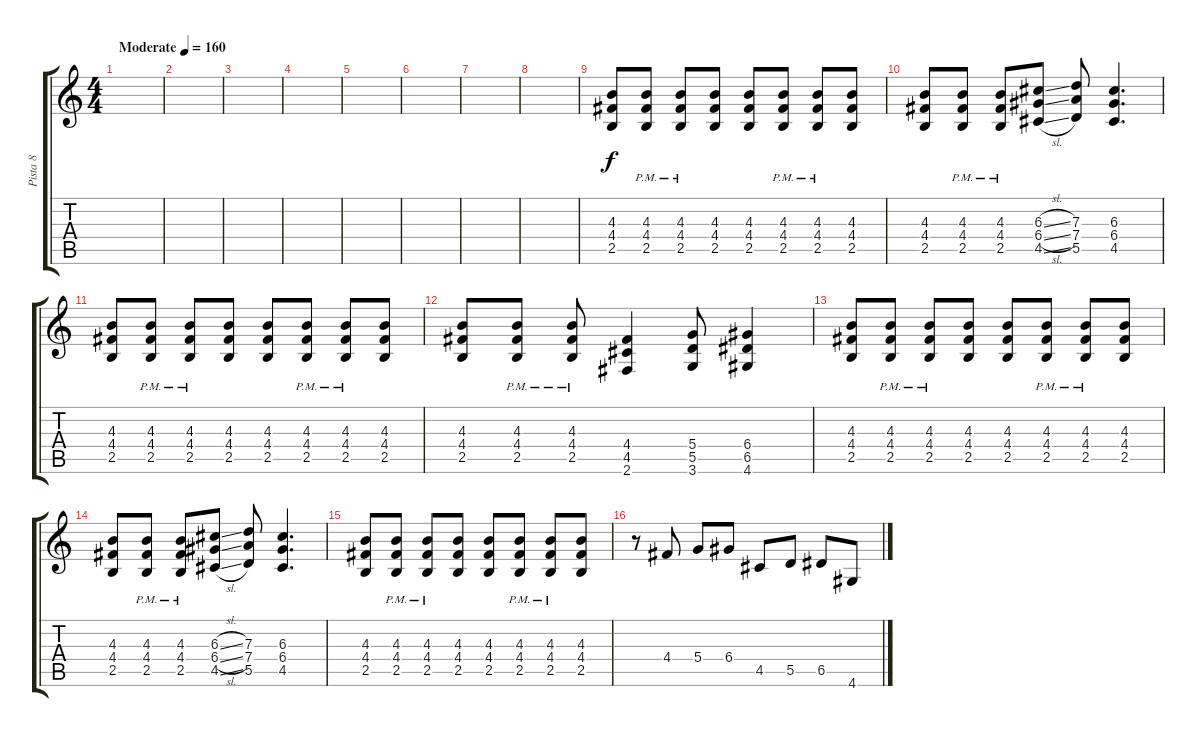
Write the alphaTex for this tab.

\track ("Pista 8" "Pista 8") {instrument distortionguitar}
\staff {score tabs}
\tuning (E4 B3 G3 D3 A2 E2) {hide}
\ts (4 4)
\tempo (160 "Moderate")
\clef g2
\ks c
|
|
|
|
|
|
|
|
(4.3 4.4 2.5).8 (4.3{pm} 4.4{pm} 2.5{pm}).8 (4.3{pm} 4.4{pm} 2.5{pm}).8 (4.3 4.4 2.5).8 (4.3 4.4 2.5).8 (4.3{pm} 4.4{pm} 2.5{pm}).8 (4.3{pm} 4.4{pm} 2.5{pm}).8 (4.3 4.4 2.5).8 |
(4.3 4.4 2.5).8 (4.3{pm} 4.4{pm} 2.5{pm}).8 (4.3{pm} 4.4{pm} 2.5{pm}).8 (6.3{sl} 6.4{sl} 4.5{sl}).8 (7.3 7.4 5.5).8 (6.3 6.4 4.5).4{d} |
(4.3 4.4 2.5).8 (4.3{pm} 4.4{pm} 2.5{pm}).8 (4.3{pm} 4.4{pm} 2.5{pm}).8 (4.3 4.4 2.5).8 (4.3 4.4 2.5).8 (4.3{pm} 4.4{pm} 2.5{pm}).8 (4.3{pm} 4.4{pm} 2.5{pm}).8 (4.3 4.4 2.5).8 |
(4.3 4.4 2.5).8 (4.3{pm} 4.4{pm} 2.5{pm}).8 (4.3{pm} 4.4{pm} 2.5{pm}).8 (4.4 4.5 2.6).4 (5.4 5.5 3.6).8 (6.4 6.5 4.6).4 |
(4.3 4.4 2.5).8 (4.3{pm} 4.4{pm} 2.5{pm}).8 (4.3{pm} 4.4{pm} 2.5{pm}).8 (4.3 4.4 2.5).8 (4.3 4.4 2.5).8 (4.3{pm} 4.4{pm} 2.5{pm}).8 (4.3{pm} 4.4{pm} 2.5{pm}).8 (4.3 4.4 2.5).8 |
(4.3 4.4 2.5).8 (4.3{pm} 4.4{pm} 2.5{pm}).8 (4.3{pm} 4.4{pm} 2.5{pm}).8 (6.3{sl} 6.4{sl} 4.5{sl}).8 (7.3 7.4 5.5).8 (6.3 6.4 4.5).4{d} |
(4.3 4.4 2.5).8 (4.3{pm} 4.4{pm} 2.5{pm}).8 (4.3{pm} 4.4{pm} 2.5{pm}).8 (4.3 4.4 2.5).8 (4.3 4.4 2.5).8 (4.3{pm} 4.4{pm} 2.5{pm}).8 (4.3{pm} 4.4{pm} 2.5{pm}).8 (4.3 4.4 2.5).8 |
r.8 4.4.8 5.4.8 6.4.8 4.5.8 5.5.8 6.5.8 4.6.8
